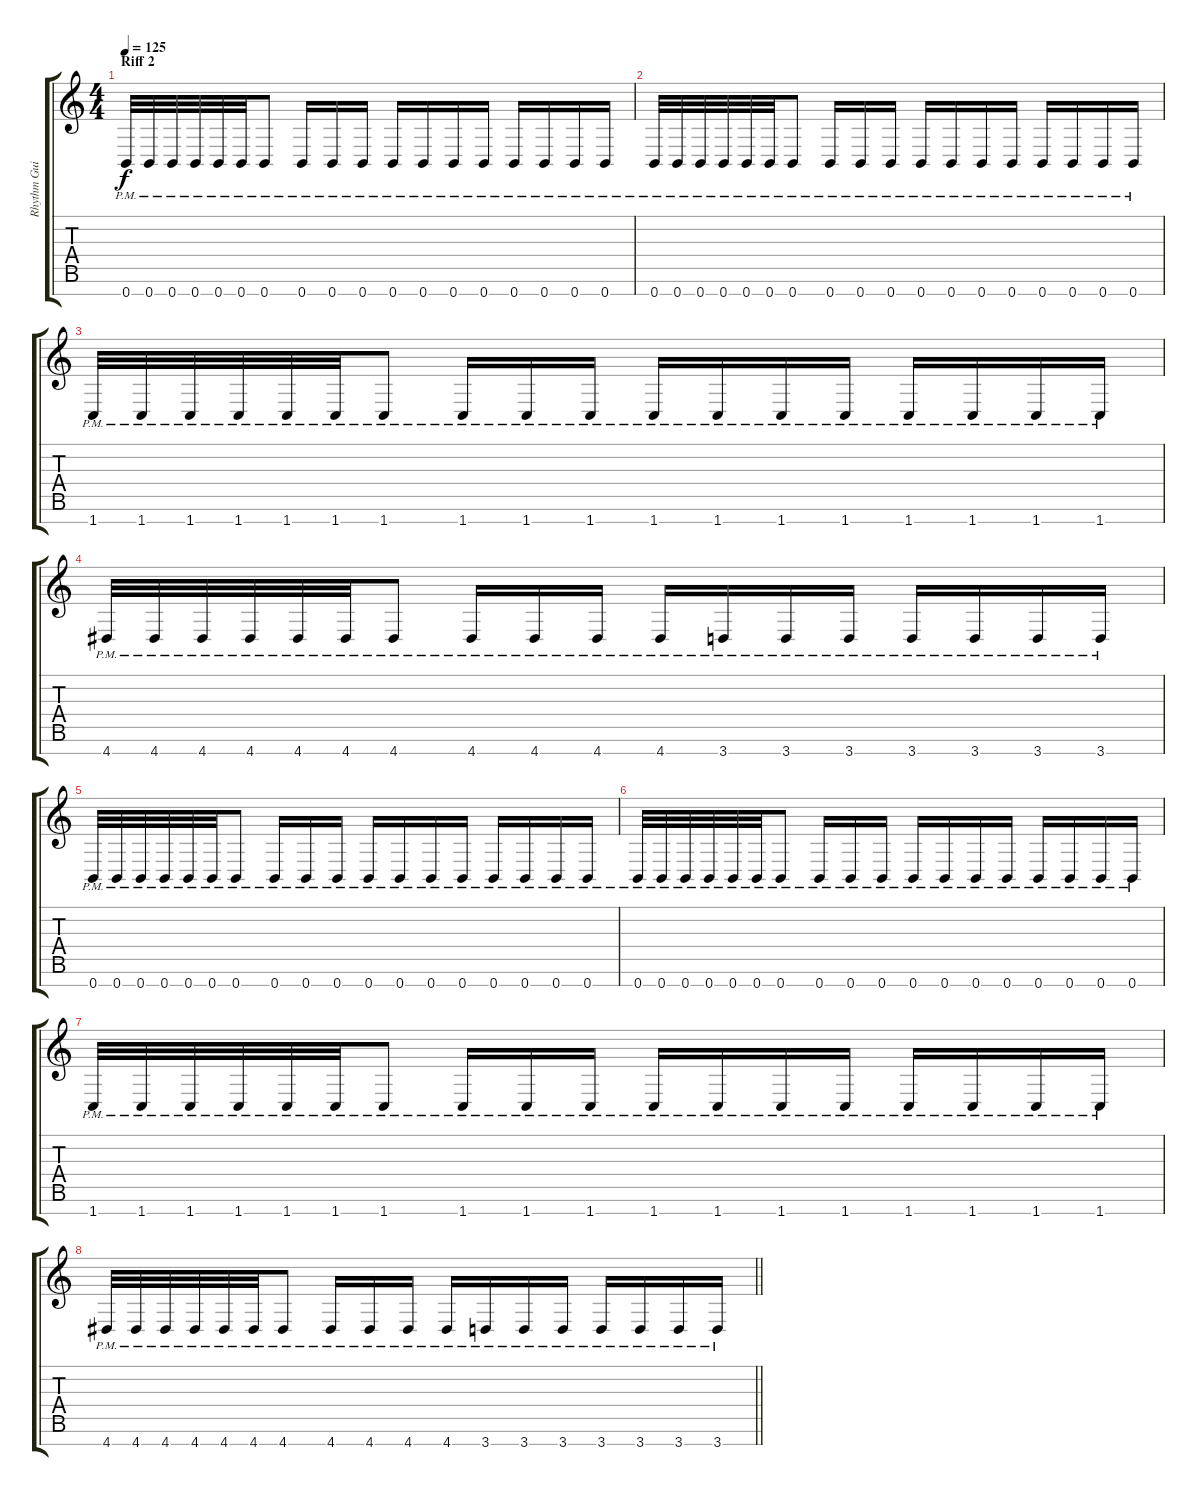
\track ("Rhythm Guitar 2" "Rhythm Gui") {instrument overdrivenguitar}
\staff {score tabs}
\tuning (E4 B3 G3 D3 A2 E2 B1) {hide}
\ts (4 4)
\section ("" "Riff 2")
\tempo 125
\clef g2
\ks c
0.7{pm}.32{dy f} 0.7{pm}.32 0.7{pm}.32 0.7{pm}.32 0.7{pm}.32 0.7{pm}.32 0.7{pm}.8 0.7{pm}.16 0.7{pm}.16 0.7{pm}.16 0.7{pm}.16 0.7{pm}.16 0.7{pm}.16 0.7{pm}.16 0.7{pm}.16 0.7{pm}.16 0.7{pm}.16 0.7{pm}.16 |
0.7{pm}.32 0.7{pm}.32 0.7{pm}.32 0.7{pm}.32 0.7{pm}.32 0.7{pm}.32 0.7{pm}.8 0.7{pm}.16 0.7{pm}.16 0.7{pm}.16 0.7{pm}.16 0.7{pm}.16 0.7{pm}.16 0.7{pm}.16 0.7{pm}.16 0.7{pm}.16 0.7{pm}.16 0.7{pm}.16 |
1.7{pm}.32 1.7{pm}.32 1.7{pm}.32 1.7{pm}.32 1.7{pm}.32 1.7{pm}.32 1.7{pm}.8 1.7{pm}.16 1.7{pm}.16 1.7{pm}.16 1.7{pm}.16 1.7{pm}.16 1.7{pm}.16 1.7{pm}.16 1.7{pm}.16 1.7{pm}.16 1.7{pm}.16 1.7{pm}.16 |
4.7{pm}.32 4.7{pm}.32 4.7{pm}.32 4.7{pm}.32 4.7{pm}.32 4.7{pm}.32 4.7{pm}.8 4.7{pm}.16 4.7{pm}.16 4.7{pm}.16 4.7{pm}.16 3.7{pm}.16 3.7{pm}.16 3.7{pm}.16 3.7{pm}.16 3.7{pm}.16 3.7{pm}.16 3.7{pm}.16 |
0.7{pm}.32 0.7{pm}.32 0.7{pm}.32 0.7{pm}.32 0.7{pm}.32 0.7{pm}.32 0.7{pm}.8 0.7{pm}.16 0.7{pm}.16 0.7{pm}.16 0.7{pm}.16 0.7{pm}.16 0.7{pm}.16 0.7{pm}.16 0.7{pm}.16 0.7{pm}.16 0.7{pm}.16 0.7{pm}.16 |
0.7{pm}.32 0.7{pm}.32 0.7{pm}.32 0.7{pm}.32 0.7{pm}.32 0.7{pm}.32 0.7{pm}.8 0.7{pm}.16 0.7{pm}.16 0.7{pm}.16 0.7{pm}.16 0.7{pm}.16 0.7{pm}.16 0.7{pm}.16 0.7{pm}.16 0.7{pm}.16 0.7{pm}.16 0.7{pm}.16 |
1.7{pm}.32 1.7{pm}.32 1.7{pm}.32 1.7{pm}.32 1.7{pm}.32 1.7{pm}.32 1.7{pm}.8 1.7{pm}.16 1.7{pm}.16 1.7{pm}.16 1.7{pm}.16 1.7{pm}.16 1.7{pm}.16 1.7{pm}.16 1.7{pm}.16 1.7{pm}.16 1.7{pm}.16 1.7{pm}.16 |
\barLineRight lightlight
4.7{pm}.32 4.7{pm}.32 4.7{pm}.32 4.7{pm}.32 4.7{pm}.32 4.7{pm}.32 4.7{pm}.8 4.7{pm}.16 4.7{pm}.16 4.7{pm}.16 4.7{pm}.16 3.7{pm}.16 3.7{pm}.16 3.7{pm}.16 3.7{pm}.16 3.7{pm}.16 3.7{pm}.16 3.7{pm}.16
